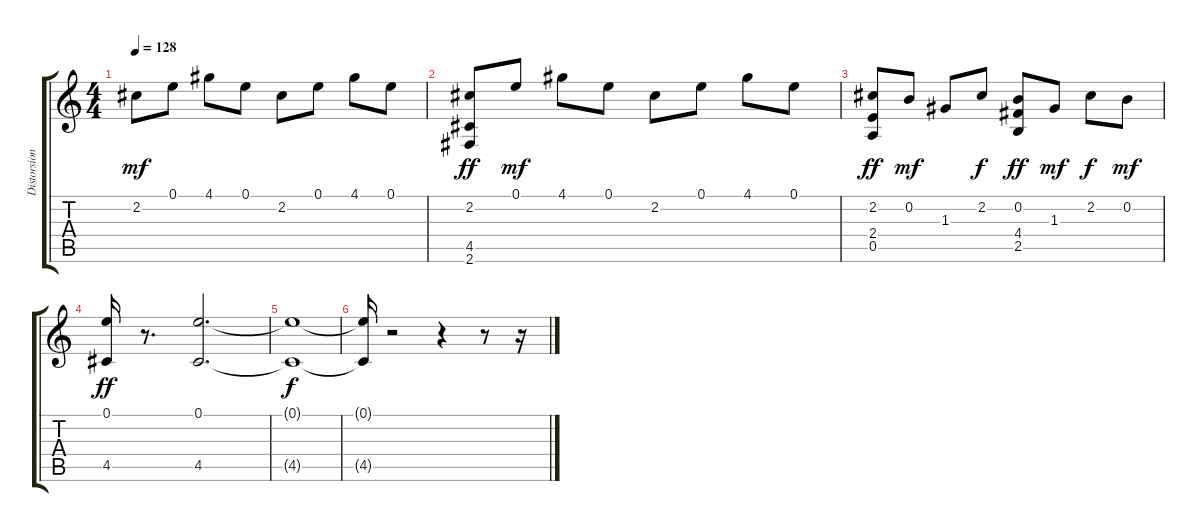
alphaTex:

\track ("Distorsion" "Distorsion") {instrument distortionguitar}
\staff {score tabs}
\tuning (E4 B3 G3 D3 A2 E2) {hide}
\ts (4 4)
\tempo 128
\clef g2
\ks c
2.2.8{dy mf} 0.1.8 4.1.8 0.1.8 2.2.8 0.1.8 4.1.8 0.1.8 |
(2.2 4.5 2.6).8{dy ff} 0.1.8{dy mf} 4.1.8 0.1.8 2.2.8 0.1.8 4.1.8 0.1.8 |
(2.2 2.4 0.5).8{dy ff} 0.2.8{dy mf} 1.3.8 2.2.8{dy f} (0.2 4.4 2.5).8{dy ff} 1.3.8{dy mf} 2.2.8{dy f} 0.2.8{dy mf} |
(0.1 4.5).16{dy ff} r.8{d} (0.1 4.5).2{d} |
(0.1{t} 4.5{t}).1{dy f} |
(0.1{t} 4.5{t}).16{volume 16 instrument distortionguitar} r.2 r.4 r.8 r.16
